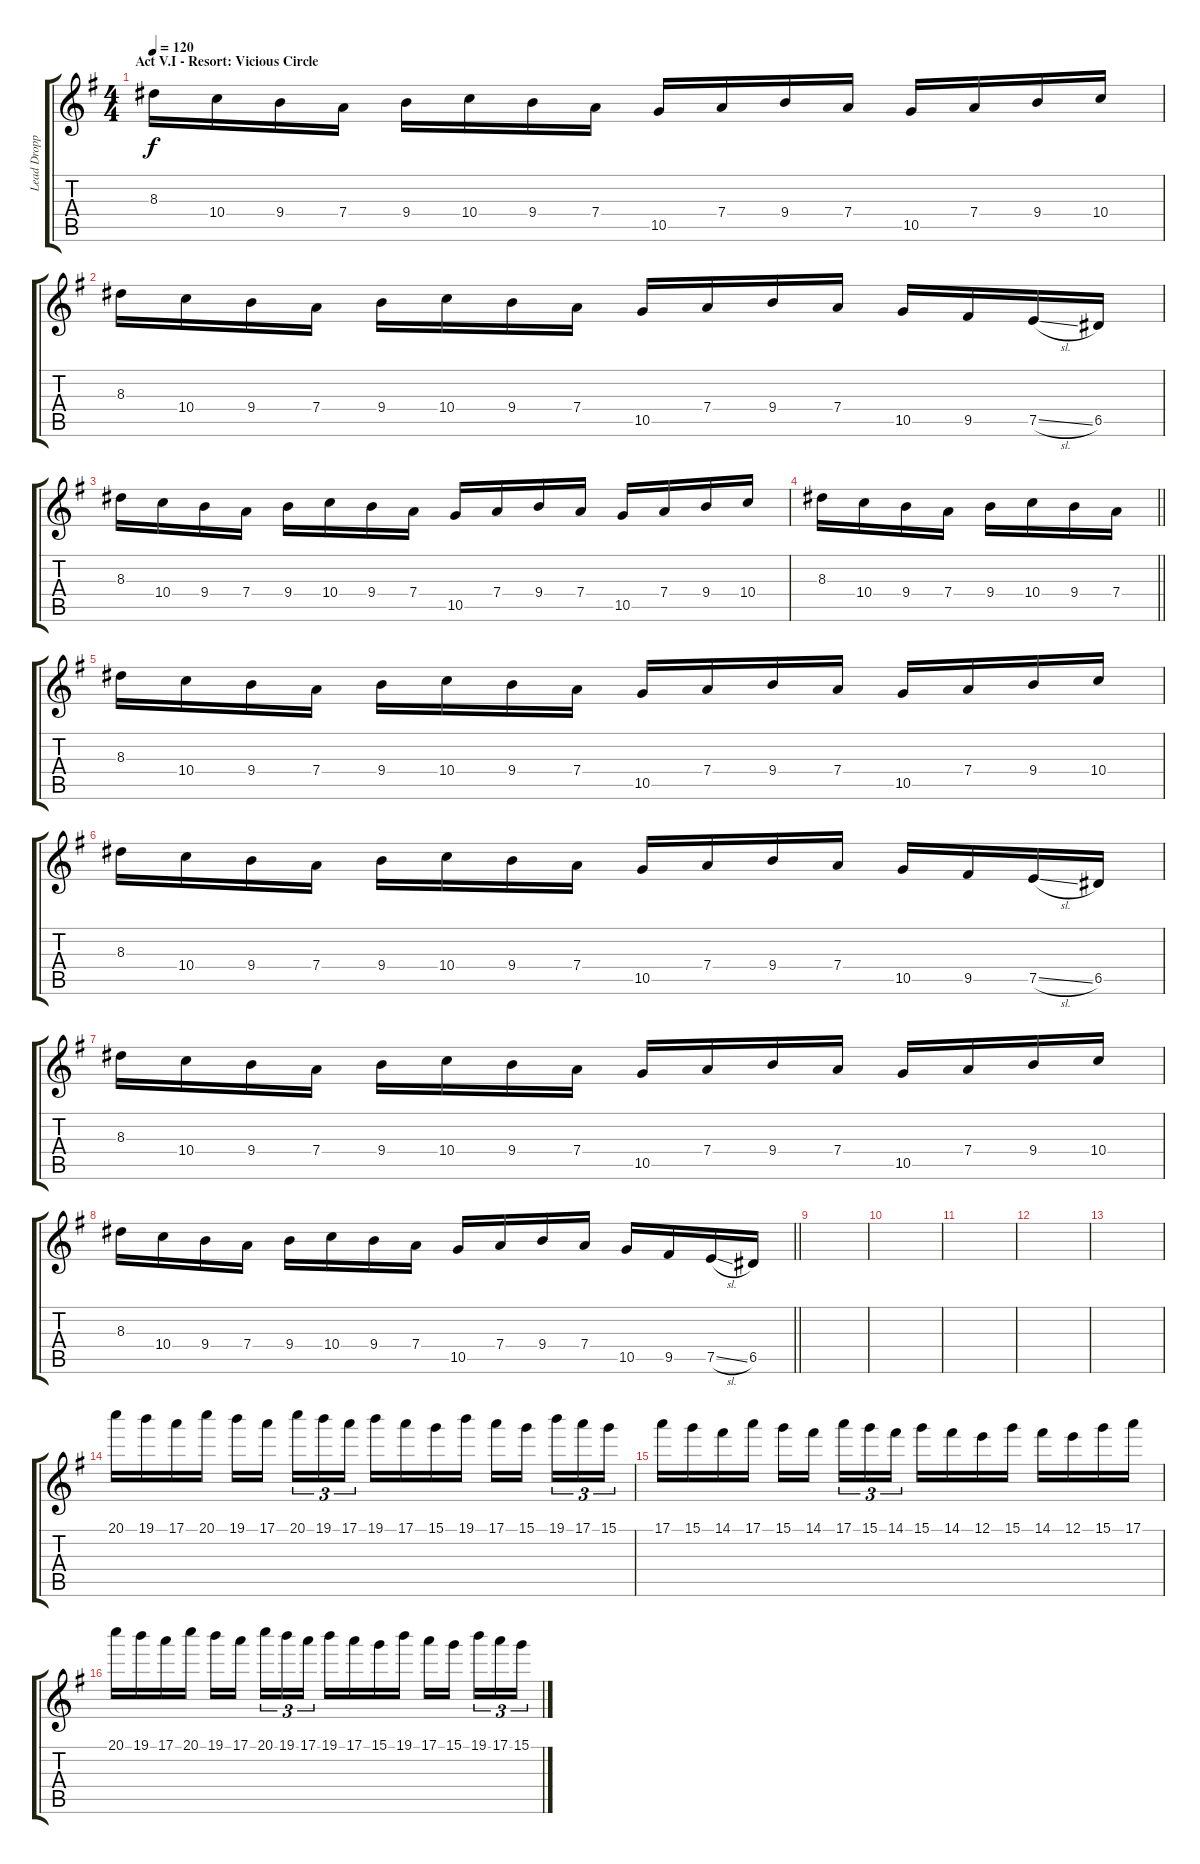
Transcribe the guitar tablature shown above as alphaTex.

\track ("Lead Dropped D " "Lead Dropp") {instrument distortionguitar}
\staff {score tabs}
\tuning (E4 B3 G3 D3 A2 D2) {hide}
\ts (4 4)
\section ("" "Act V.I - Resort: Vicious Circle")
\tempo 120
\clef g2
\ks eminor
8.3.16{dy f} 10.4.16 9.4.16 7.4.16 9.4.16 10.4.16 9.4.16 7.4.16 10.5.16 7.4.16 9.4.16 7.4.16 10.5.16 7.4.16 9.4.16 10.4.16 |
8.3.16 10.4.16 9.4.16 7.4.16 9.4.16 10.4.16 9.4.16 7.4.16 10.5.16 7.4.16 9.4.16 7.4.16 10.5.16 9.5.16 7.5{sl}.16 6.5.16 |
8.3.16 10.4.16 9.4.16 7.4.16 9.4.16 10.4.16 9.4.16 7.4.16 10.5.16 7.4.16 9.4.16 7.4.16 10.5.16 7.4.16 9.4.16 10.4.16 |
\barLineRight lightlight
8.3.16 10.4.16 9.4.16 7.4.16 9.4.16 10.4.16 9.4.16 7.4.16 |
8.3.16 10.4.16 9.4.16 7.4.16 9.4.16 10.4.16 9.4.16 7.4.16 10.5.16 7.4.16 9.4.16 7.4.16 10.5.16 7.4.16 9.4.16 10.4.16 |
8.3.16 10.4.16 9.4.16 7.4.16 9.4.16 10.4.16 9.4.16 7.4.16 10.5.16 7.4.16 9.4.16 7.4.16 10.5.16 9.5.16 7.5{sl}.16 6.5.16 |
8.3.16 10.4.16 9.4.16 7.4.16 9.4.16 10.4.16 9.4.16 7.4.16 10.5.16 7.4.16 9.4.16 7.4.16 10.5.16 7.4.16 9.4.16 10.4.16 |
\barLineRight lightlight
8.3.16 10.4.16 9.4.16 7.4.16 9.4.16 10.4.16 9.4.16 7.4.16 10.5.16 7.4.16 9.4.16 7.4.16 10.5.16 9.5.16 7.5{sl}.16 6.5.16 |
|
|
|
|
|
20.1.16 19.1.16 17.1.16 20.1.16 19.1.16 17.1.16{beam splitsecondary} 20.1.16{tu (3 2)} 19.1.16{tu (3 2)} 17.1.16{tu (3 2)} 19.1.16 17.1.16 15.1.16 19.1.16 17.1.16 15.1.16{beam splitsecondary} 19.1.16{tu (3 2)} 17.1.16{tu (3 2)} 15.1.16{tu (3 2)} |
17.1.16 15.1.16 14.1.16 17.1.16 15.1.16 14.1.16{beam splitsecondary} 17.1.16{tu (3 2)} 15.1.16{tu (3 2)} 14.1.16{tu (3 2)} 15.1.16 14.1.16 12.1.16 15.1.16 14.1.16 12.1.16 15.1.16 17.1.16 |
20.1.16 19.1.16 17.1.16 20.1.16 19.1.16 17.1.16{beam splitsecondary} 20.1.16{tu (3 2)} 19.1.16{tu (3 2)} 17.1.16{tu (3 2)} 19.1.16 17.1.16 15.1.16 19.1.16 17.1.16 15.1.16{beam splitsecondary} 19.1.16{tu (3 2)} 17.1.16{tu (3 2)} 15.1.16{tu (3 2)}
